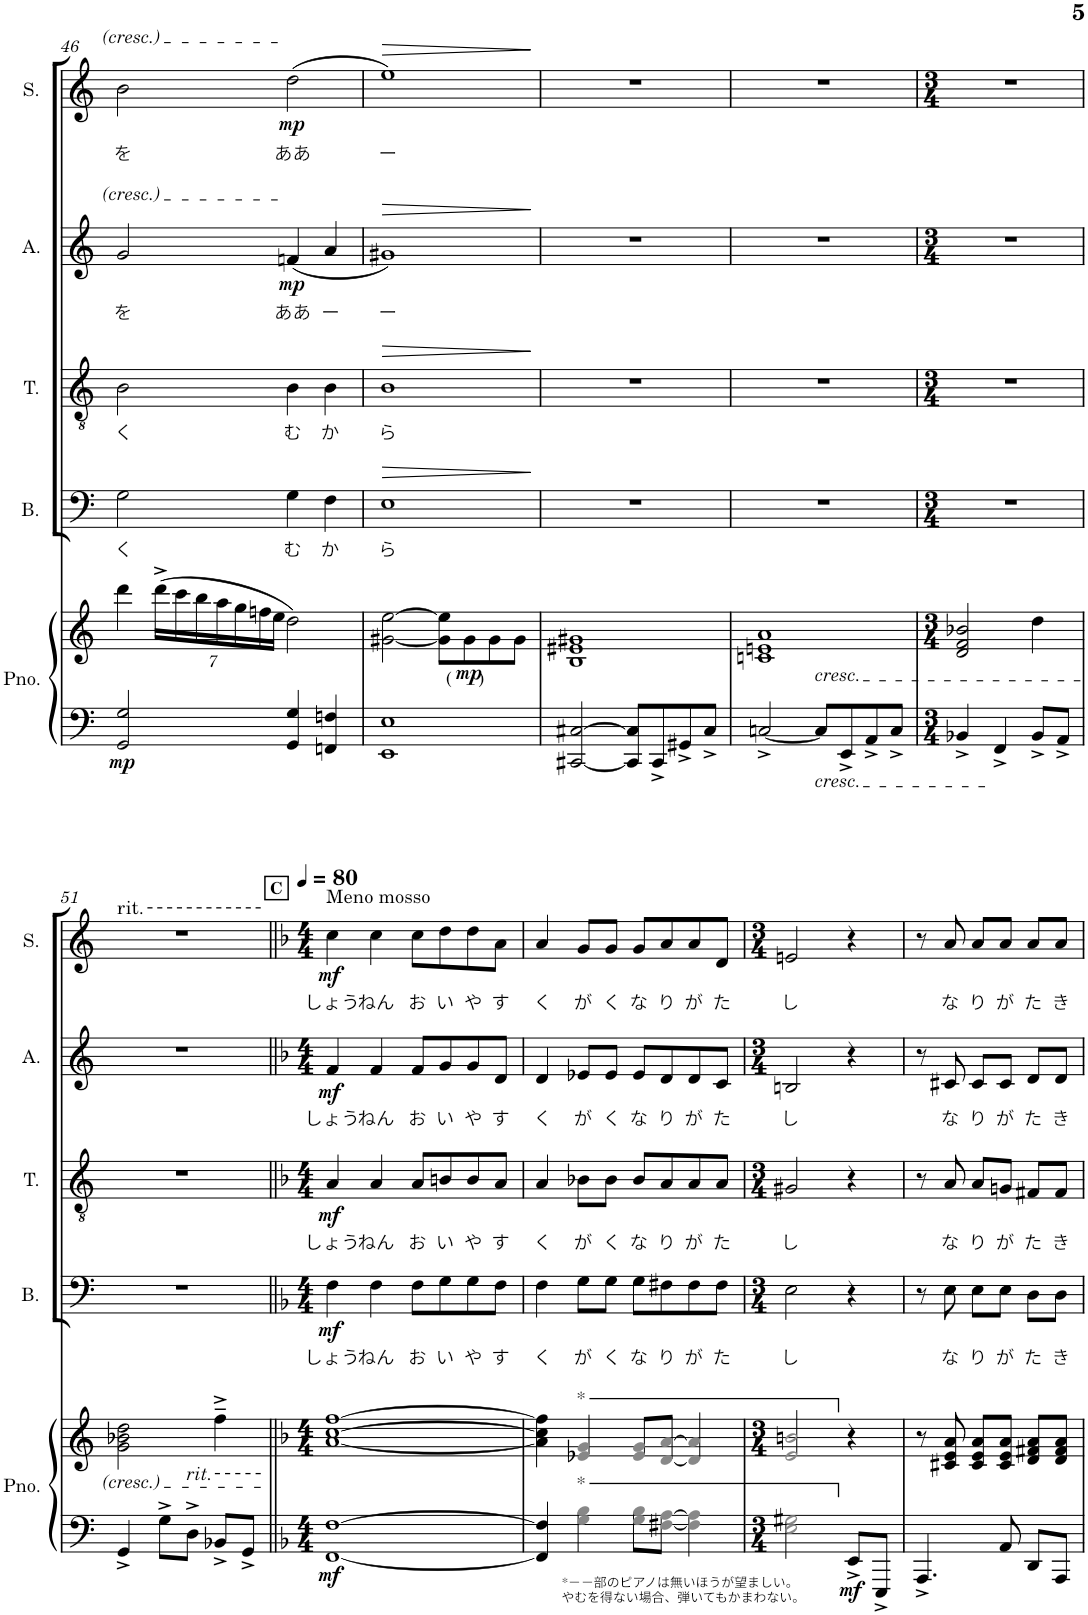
**kern	**kern	**dynam	**kern	**text	**dynam	**kern	**text	**dynam	**kern	**text	**dynam	**kern	**text	**dynam
*part5	*part5	*part5	*part4	*part4	*part4	*part3	*part3	*part3	*part2	*part2	*part2	*part1	*part1	*part1
*staff6	*staff5	*staff5/6	*staff4	*staff4	*staff4	*staff3	*staff3	*staff3	*staff2	*staff2	*staff2	*staff1	*staff1	*staff1
*I"Piano	*	*	*I"Bass	*	*	*I"Tenor	*	*	*I"Alto	*	*	*I"Soprano	*	*
*I'Pno.	*	*	*I'B.	*	*	*I'T.	*	*	*I'A.	*	*	*I'S.	*	*
!!LO:PB:g=z
*clefF4	*clefG2	*	*clefF4	*	*	*clefGv2	*	*	*clefG2	*	*	*clefG2	*	*
*	*	*	*Trd12c21	*	*	*Trd8c14	*	*	*Trd1c2	*	*	*Trd1c2	*	*
*k[]	*k[]	*	*k[]	*	*	*k[]	*	*	*k[]	*	*	*k[]	*	*
*M4/4	*M4/4	*	*M4/4	*	*	*M4/4	*	*	*M4/4	*	*	*M4/4	*	*
=46	=46	=46	=46	=46	=46	=46	=46	=46	=46	=46	=46	=46	=46	=46
!	!	!LO:DY:b=2	!	!LO:LY:b	!	!	!LO:LY:b	!	!	!LO:LY:b	!	!	!LO:LY:b	!
2GG/ 2G/	4ddd\	mp	2G\	く	.	2B\	く	.	2g/	を	.	2b\	を	.
*	*Xbrackettup	*	*	*	*	*	*	*	*	*	*	*	*	*
.	(28ddd^\LL	.	.	.	.	.	.	.	.	.	.	.	.	.
.	28ccc\	.	.	.	.	.	.	.	.	.	.	.	.	.
.	28bb\	.	.	.	.	.	.	.	.	.	.	.	.	.
.	28aa\	.	.	.	.	.	.	.	.	.	.	.	.	.
.	28gg\	.	.	.	.	.	.	.	.	.	.	.	.	.
.	28ffn\	.	.	.	.	.	.	.	.	.	.	.	.	.
.	28ee\JJ	.	.	.	.	.	.	.	.	.	.	.	.	.
!	!	!	!	!LO:LY:b	!	!	!LO:LY:b	!	!	!LO:LY:b	!LO:DY:b	!	!LO:LY:b	!LO:DY:b
4GG/ 4G/	2dd\)	.	4G\	む	.	4B\	む	.	(4fn/	ああ	mp	(2dd\	ああ	mp
!	!	!	!	!LO:LY:b	!	!	!LO:LY:b	!	!	!LO:LY:b	!	!	!	!
4FFn/ 4Fn/	.	.	4F\	か	.	4B\	か	.	4a/	ー	.	.	.	.
=47	=47	=47	=47	=47	=47	=47	=47	=47	=47	=47	=47	=47	=47	=47
!	!	!	!	!LO:LY:b	!LO:HP:b	!	!LO:LY:b	!LO:HP:b	!	!LO:LY:b	!LO:HP:b	!	!LO:LY:b	!LO:HP:b
1EE 1E	[2g#X\ [2ee\	.	1E	ら	>	1B	ら	>	1g#X)	ー	>	1ee)	ー	>
.	8g#\] 8ee\]L	.	.	.	.	.	.	.	.	.	.	.	.	.
!	!LO:TX:b:t=(     )	!	!	!	!	!	!	!	!	!	!	!	!	!
!	!	!LO:DY:b	!	!	!	!	!	!	!	!	!	!	!	!
.	8g#\	mp	.	.	.	.	.	.	.	.	.	.	.	.
.	8g#\	.	.	.	.	.	.	.	.	.	.	.	.	.
.	8g#\J	.	.	.	.	.	.	.	.	.	.	.	.	.
.	.	.	.	.	]	.	.	]	.	.	]	.	.	]
=48	=48	=48	=48	=48	=48	=48	=48	=48	=48	=48	=48	=48	=48	=48
[2CC#X/ [2C#X/	1B 1e#X 1g#X	.	1r	.	.	1r	.	.	1r	.	.	1r	.	.
8CC#/] 8C#/]L	.	.	.	.	.	.	.	.	.	.	.	.	.	.
8CC#^/	.	.	.	.	.	.	.	.	.	.	.	.	.	.
8GG#X^/	.	.	.	.	.	.	.	.	.	.	.	.	.	.
8C#^/J	.	.	.	.	.	.	.	.	.	.	.	.	.	.
=49	=49	=49	=49	=49	=49	=49	=49	=49	=49	=49	=49	=49	=49	=49
[2Cn^/	1cn 1en 1a	.	1r	.	.	1r	.	.	1r	.	.	1r	.	.
!LO:TX:b:i:t=cresc.	!	!	!	!	!	!	!	!	!	!	!	!	!	!
!LO:TX:a:i:t=cresc.	!	!	!	!	!	!	!	!	!	!	!	!	!	!
8C/L]	.	.	.	.	.	.	.	.	.	.	.	.	.	.
8EE^/	.	.	.	.	.	.	.	.	.	.	.	.	.	.
8AA^/	.	.	.	.	.	.	.	.	.	.	.	.	.	.
8C^/J	.	.	.	.	.	.	.	.	.	.	.	.	.	.
=50	=50	=50	=50	=50	=50	=50	=50	=50	=50	=50	=50	=50	=50	=50
*M3/4	*M3/4	*	*M3/4	*	*	*M3/4	*	*	*M3/4	*	*	*M3/4	*	*
4BB-X^/	2d/ 2f/ 2b-X/	.	2.r	.	.	2.r	.	.	2.r	.	.	2.r	.	.
4FF^/	.	.	.	.	.	.	.	.	.	.	.	.	.	.
8BB-^/L	4dd\	.	.	.	.	.	.	.	.	.	.	.	.	.
8AA^/J	.	.	.	.	.	.	.	.	.	.	.	.	.	.
!!LO:LB:g=z
=51	=51	=51	=51	=51	=51	=51	=51	=51	=51	=51	=51	=51	=51	=51
!	!	!	!	!	!	!	!	!	!	!	!	!LO:TX:a:t=rit.	!	!
4GG^/	2g\ 2b-X\ 2dd\	.	2.r	.	.	2.r	.	.	2.r	.	.	2.r	.	.
8G^\L	.	.	.	.	.	.	.	.	.	.	.	.	.	.
!LO:TX:a:t=rit.	!	!	!	!	!	!	!	!	!	!	!	!	!	!
8D^\J	.	.	.	.	.	.	.	.	.	.	.	.	.	.
8BB-X^/L	4ff~^\	.	.	.	.	.	.	.	.	.	.	.	.	.
8GG^/J	.	.	.	.	.	.	.	.	.	.	.	.	.	.
=52||	=52||	=52||	=52||	=52||	=52||	=52||	=52||	=52||	=52||	=52||	=52||	=52||	=52||	=52||
!!LO:REH:place=s1:a:B:cj:fs=9:t=C
*k[b-]	*k[b-]	*	*k[b-]	*	*	*k[b-]	*	*	*k[b-]	*	*	*k[b-]	*	*
*M4/4	*M4/4	*	*M4/4	*	*	*M4/4	*	*	*M4/4	*	*	*M4/4	*	*
*	*	*	*	*	*	*	*	*	*	*	*	*MM80	*	*
!	!	!	!	!	!	!	!	!	!	!	!	!LO:TX:a:t=Meno mosso	!	!
!	!	!LO:DY:b=2	!	!LO:LY:b	!LO:DY:b	!	!LO:LY:b	!LO:DY:b	!	!LO:LY:b	!LO:DY:b	!	!LO:LY:b	!LO:DY:b
[1FF [1F	[1a [1cc [1ff	mf	4F\	しょう	mf	4A/	しょう	mf	4f/	しょう	mf	4cc\	しょう	mf
!	!	!	!	!LO:LY:b	!	!	!LO:LY:b	!	!	!LO:LY:b	!	!	!LO:LY:b	!
.	.	.	4F\	ねん	.	4A/	ねん	.	4f/	ねん	.	4cc\	ねん	.
!	!	!	!	!LO:LY:b	!	!	!LO:LY:b	!	!	!LO:LY:b	!	!	!LO:LY:b	!
.	.	.	8F\L	お	.	8A/L	お	.	8f/L	お	.	8cc\L	お	.
!	!	!	!	!LO:LY:b	!	!	!LO:LY:b	!	!	!LO:LY:b	!	!	!LO:LY:b	!
.	.	.	8G\	い	.	8Bn/	い	.	8g/	い	.	8dd\	い	.
!	!	!	!	!LO:LY:b	!	!	!LO:LY:b	!	!	!LO:LY:b	!	!	!LO:LY:b	!
.	.	.	8G\	や	.	8B/	や	.	8g/	や	.	8dd\	や	.
!	!	!	!	!LO:LY:b	!	!	!LO:LY:b	!	!	!LO:LY:b	!	!	!LO:LY:b	!
.	.	.	8F\J	す	.	8A/J	す	.	8d/J	す	.	8a\J	す	.
=53	=53	=53	=53	=53	=53	=53	=53	=53	=53	=53	=53	=53	=53	=53
!	!	!	!	!LO:LY:b	!	!	!LO:LY:b	!	!	!LO:LY:b	!	!	!LO:LY:b	!
4FF/] 4F/]	4a\] 4cc\] 4ff\]	.	4F\	く	.	4A/	く	.	4d/	く	.	4a/	く	.
!	!LO:TX:a:t=*	!	!	!	!	!	!	!	!	!	!	!	!	!
!LO:TX:b:t=*－－部のピアノは無いほうが望ましい。	!	!	!	!	!	!	!	!	!	!	!	!	!	!
!LO:TX:b:t=やむを得ない場合、弾いてもかまわない。	!	!	!	!	!	!	!	!	!	!	!	!	!	!
!LO:TX:a:t=*	!	!	!	!	!	!	!	!	!	!	!	!	!	!
!	!	!	!	!LO:LY:b	!	!	!LO:LY:b	!	!	!LO:LY:b	!	!	!LO:LY:b	!
4Gi\ 4B-i\	4e-Xi/ 4gi/	.	8G\L	が	.	8B-X\L	が	.	8e-X/L	が	.	8g/L	が	.
!	!	!	!	!LO:LY:b	!	!	!LO:LY:b	!	!	!LO:LY:b	!	!	!LO:LY:b	!
.	.	.	8G\J	く	.	8B-\J	く	.	8e-/J	く	.	8g/J	く	.
!	!	!	!	!LO:LY:b	!	!	!LO:LY:b	!	!	!LO:LY:b	!	!	!LO:LY:b	!
8Gi\ 8B-i\L	8e-i/ 8gi/L	.	8G\L	な	.	8B-/L	な	.	8e-/L	な	.	8g/L	な	.
!	!	!	!	!LO:LY:b	!	!	!LO:LY:b	!	!	!LO:LY:b	!	!	!LO:LY:b	!
[8F#Xi\ [8Ai\J	[8di/ [8ai/J	.	8F#X\	り	.	8A/	り	.	8d/	り	.	8a/	り	.
!	!	!	!	!LO:LY:b	!	!	!LO:LY:b	!	!	!LO:LY:b	!	!	!LO:LY:b	!
4F#i\] 4Ai\]	4di/] 4ai/]	.	8F#\	が	.	8A/	が	.	8d/	が	.	8a/	が	.
!	!	!	!	!LO:LY:b	!	!	!LO:LY:b	!	!	!LO:LY:b	!	!	!LO:LY:b	!
.	.	.	8F#\J	た	.	8A/J	た	.	8c/J	た	.	8d/J	た	.
=54	=54	=54	=54	=54	=54	=54	=54	=54	=54	=54	=54	=54	=54	=54
*M3/4	*M3/4	*	*M3/4	*	*	*M3/4	*	*	*M3/4	*	*	*M3/4	*	*
!	!	!	!	!LO:LY:b	!	!	!LO:LY:b	!	!	!LO:LY:b	!	!	!LO:LY:b	!
2Ei\ 2G#Xi\	2ei/ 2bni/	.	2E\	し	.	2G#X/	し	.	2Bn/	し	.	2en/	し	.
!	!	!LO:DY:b=2	!	!	!	!	!	!	!	!	!	!	!	!
8EE^/L	4r	mf	4r	.	.	4r	.	.	4r	.	.	4r	.	.
8EEE^/J	.	.	.	.	.	.	.	.	.	.	.	.	.	.
=55	=55	=55	=55	=55	=55	=55	=55	=55	=55	=55	=55	=55	=55	=55
4.AAA^/	8r	.	8r	.	.	8r	.	.	8r	.	.	8r	.	.
!	!	!	!	!LO:LY:b	!	!	!LO:LY:b	!	!	!LO:LY:b	!	!	!LO:LY:b	!
.	8c#X/ 8e/ 8a/	.	8E\	な	.	8A/	な	.	8c#X/	な	.	8a/	な	.
!	!	!	!	!LO:LY:b	!	!	!LO:LY:b	!	!	!LO:LY:b	!	!	!LO:LY:b	!
.	8c#/ 8e/ 8a/L	.	8E\L	り	.	8A/L	り	.	8c#/L	り	.	8a/L	り	.
!	!	!	!	!LO:LY:b	!	!	!LO:LY:b	!	!	!LO:LY:b	!	!	!LO:LY:b	!
8AA/	8c#/ 8e/ 8a/J	.	8E\J	が	.	8Gn/J	が	.	8c#/J	が	.	8a/J	が	.
!	!	!	!	!LO:LY:b	!	!	!LO:LY:b	!	!	!LO:LY:b	!	!	!LO:LY:b	!
8DD/L	8d/ 8f#X/ 8a/L	.	8D\L	た	.	8F#X/L	た	.	8d/L	た	.	8a/L	た	.
!	!	!	!	!LO:LY:b	!	!	!LO:LY:b	!	!	!LO:LY:b	!	!	!LO:LY:b	!
8AAA/J	8d/ 8f#/ 8a/J	.	8D\J	き	.	8F#/J	き	.	8d/J	き	.	8a/J	き	.
=	=	=	=	=	=	=	=	=	=	=	=	=	=	=
*-	*-	*-	*-	*-	*-	*-	*-	*-	*-	*-	*-	*-	*-	*-
